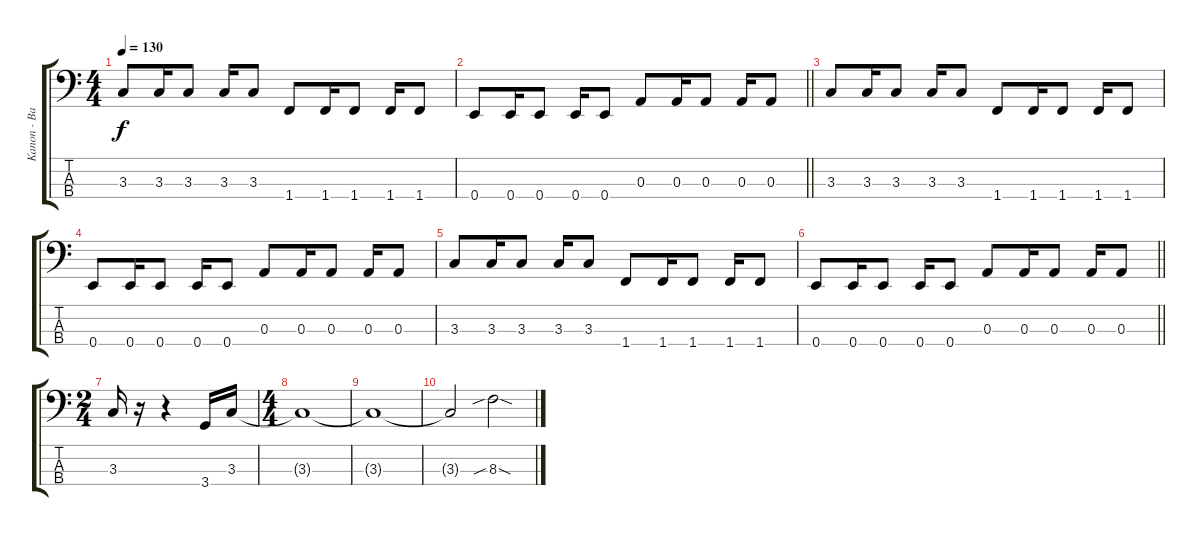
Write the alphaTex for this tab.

\track ("Kanon - Bass" "Kanon - Ba") {instrument electricbassfinger}
\staff {score tabs}
\tuning (G2 D2 A1 E1) {hide}
\ts (4 4)
\tempo 130
\clef f4
\ks c
3.3.8{dy f} 3.3.16 3.3.8 3.3.16 3.3.8 1.4.8 1.4.16 1.4.8 1.4.16 1.4.8 |
\barLineRight lightlight
0.4.8 0.4.16 0.4.8 0.4.16 0.4.8 0.3.8 0.3.16 0.3.8 0.3.16 0.3.8 |
3.3.8 3.3.16 3.3.8 3.3.16 3.3.8 1.4.8 1.4.16 1.4.8 1.4.16 1.4.8 |
0.4.8 0.4.16 0.4.8 0.4.16 0.4.8 0.3.8 0.3.16 0.3.8 0.3.16 0.3.8 |
3.3.8 3.3.16 3.3.8 3.3.16 3.3.8 1.4.8 1.4.16 1.4.8 1.4.16 1.4.8 |
\barLineRight lightlight
0.4.8 0.4.16 0.4.8 0.4.16 0.4.8 0.3.8 0.3.16 0.3.8 0.3.16 0.3.8 |
\ts (2 4)
\section ("" "")
3.3.16 r.16 r.4 3.4.16 3.3.16 |
\ts (4 4)
3.3{t}.1 |
3.3{t}.1 |
3.3{t}.2 8.3{sib sod}.2
